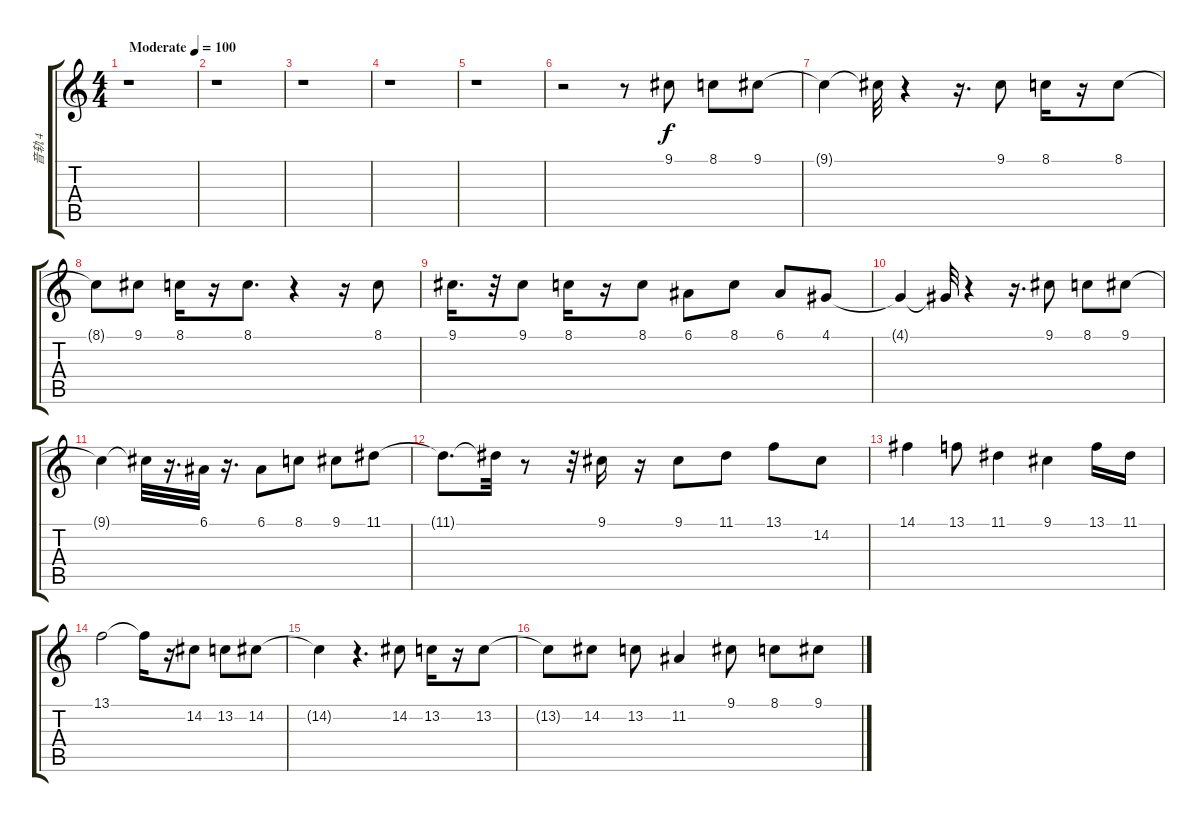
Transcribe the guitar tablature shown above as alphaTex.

\track ("音轨 4" "音轨 4") {instrument flute}
\staff {score tabs}
\tuning (E4 B3 G3 D3 A2 E2) {hide}
\ts (4 4)
\tempo (100 "Moderate")
\clef g2
\ks c
r.1{dy f instrument flute} |
r.1 |
r.1 |
r.1 |
r.1 |
r.2 r.8 9.1.8 8.1.8 9.1.8 |
9.1{t}.4 9.1{t}.32 r.4 r.16{d} 9.1.8 8.1.16 r.16 8.1.8 |
8.1{t}.8 9.1.8 8.1.16 r.16 8.1.8{d} r.4 r.16 8.1.8 |
9.1.16{d} r.32 9.1.8 8.1.16 r.16 8.1.8 6.1.8 8.1.8 6.1.8 4.1.8 |
4.1{t}.4 4.1{t}.32 r.4 r.16{d} 9.1.8 8.1.8 9.1.8 |
9.1{t}.4 9.1{t}.32 r.16{d} 6.1.32 r.16{d} 6.1.8 8.1.8 9.1.8 11.1.8 |
11.1{t}.8{d} 11.1{t}.32 r.8 r.32 9.1.16 r.16 9.1.8 11.1.8 13.1.8{txt ""} 14.2.8 |
14.1.4 13.1.8 11.1.4 9.1.4 13.1.16 11.1.16 |
13.1.2 13.1{t}.16 r.16 14.2.8 13.2.8 14.2.8 |
14.2{t}.4 r.4{d} 14.2.8 13.2.16 r.16 13.2.8 |
13.2{t}.8 14.2.8 13.2.8 11.2.4 9.1.8 8.1.8 9.1.8
